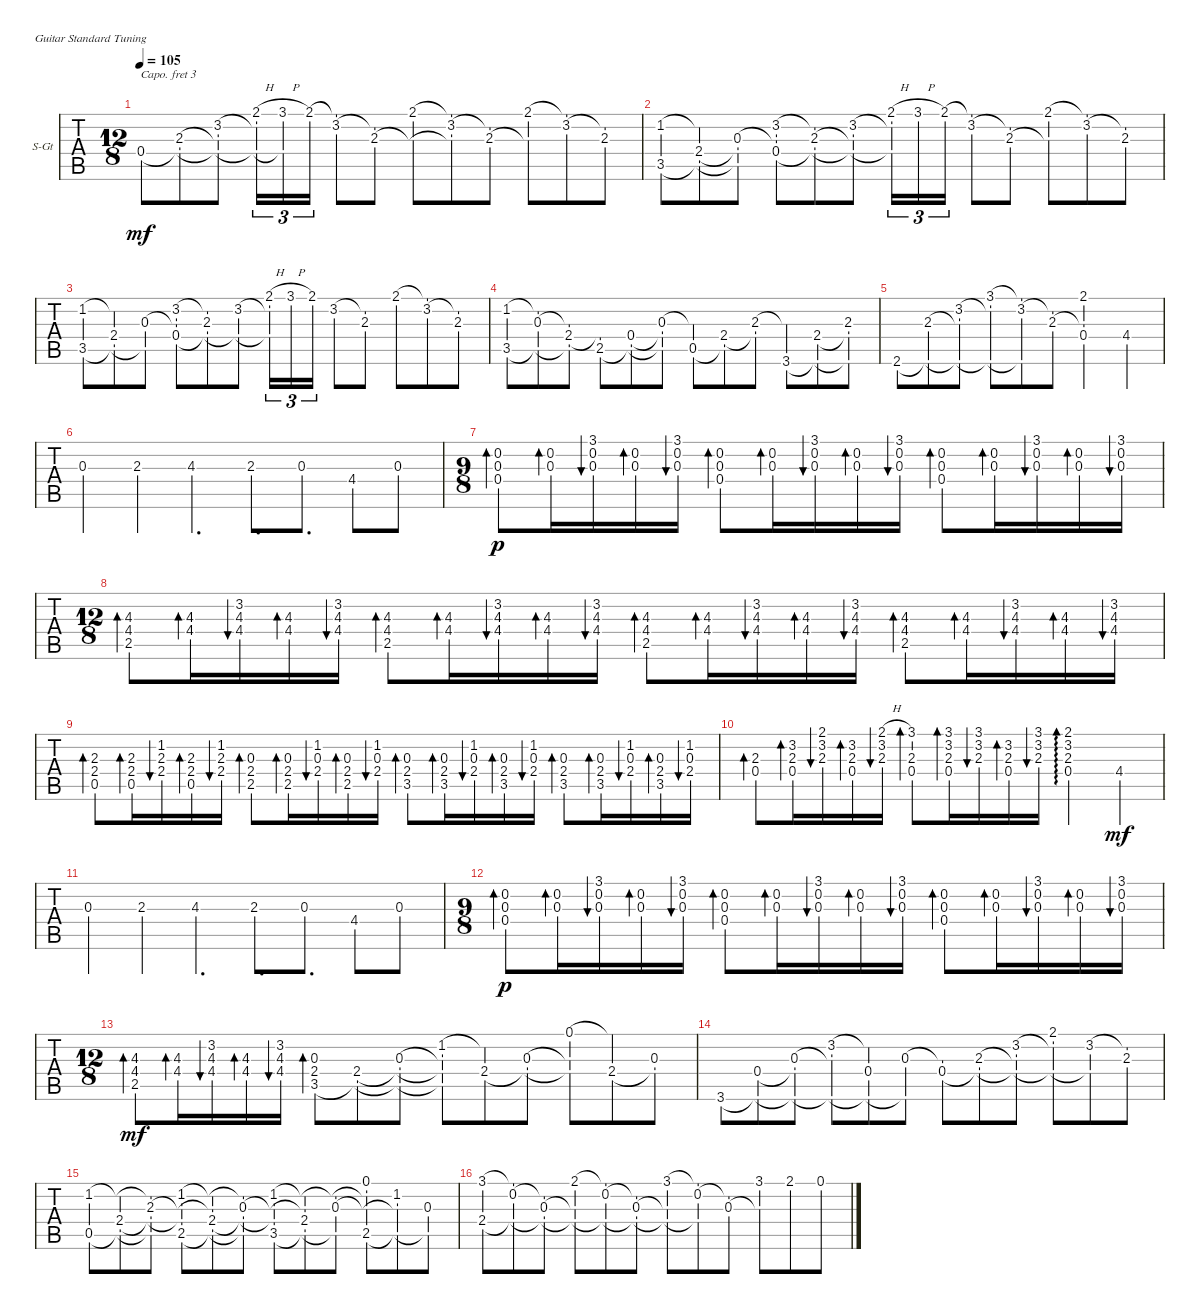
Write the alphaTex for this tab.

\defaultSystemsLayout 4
\bracketExtendMode groupsimilarinstruments
\firstSystemTrackNameOrientation horizontal
\otherSystemsTrackNameOrientation horizontal
\track ("Guitar" "S-Gt") {instrument acousticguitarsteel}
\staff {tabs}
\capo 3
\tuning (E4 B3 G3 D3 A2 E2)
\ts (12 8)
\tempo 105
\clef g2
\ks bb
0.4.8{dy mf} (2.3 0.4{t}).8 (3.2 0.4{t} 2.3{t}).8 (2.1{h} 0.4{t} 3.2{t}).16{tu (3 2)} (3.1{h} 0.4{t}).16{tu (3 2)} 2.1.16{tu (3 2)} (3.2 2.1{t}).8 (2.3 3.2{t}).8 (2.1 2.3{t}).8 (3.2 2.1{t} 2.3{t}).8 (2.3 3.2{t}).8 (2.1 2.3{t}).8 (3.2 2.1{t}).8 (2.3 3.2{t}).8 |
(1.2 3.5).8 (2.4 3.5{t} 1.2{t}).8 (0.3 3.5{t} 2.4{t}).8 (0.4 3.2 0.3{t}).8 (2.3 0.4{t} 3.2{t}).8 (3.2 0.4{t} 2.3{t}).8 (2.1{h} 0.4{t} 3.2{t}).16{tu (3 2)} 3.1{h}.16{tu (3 2)} 2.1.16{tu (3 2)} (3.2 2.1{t}).8 (2.3 3.2{t}).8 (2.1 2.3{t}).8 (3.2 2.1{t}).8 (2.3 3.2{t}).8 |
(1.2 3.5).8 (2.4 3.5{t} 1.2{t}).8 (0.3 3.5{t}).8 (0.4 3.2 0.3{t}).8 (2.3 0.4{t} 3.2{t}).8 (3.2 0.4{t}).8 (2.1{h} 0.4{t} 3.2{t}).16{tu (3 2)} 3.1{h}.16{tu (3 2)} 2.1.16{tu (3 2)} 3.2.8 (2.3 3.2{t}).8 2.1.8 (3.2 2.1{t}).8 (2.3 3.2{t}).8 |
(1.2 3.5).8 (0.3 3.5{t} 1.2{t}).8 (2.4 3.5{t} 0.3{t}).8 (2.5 2.4{t}).8 (0.4 2.5{t}).8 (0.3 0.4{t} 2.5{t}).8 (0.5 0.3{t}).8 (2.4 0.5{t}).8 (2.3 2.4{t}).8 (3.6 2.3{t}).8 (2.4 3.6{t}).8 (2.3 3.6{t} 2.4{t}).8 |
2.6.8 (2.3 2.6{t}).8 (3.2 2.6{t} 2.3{t}).8 (3.1 2.6{t} 3.2{t}).8 (3.2 2.6{t} 3.1{t}).8 (2.3 3.2{t}).8 (2.1 0.4 2.3{t}).2 4.4.4 |
0.3.4 2.3.4 4.3.4{d} 2.3.8{d} 0.3.8{d} 4.4.8 0.3.8 |
\ts (9 8)
(0.3 0.4 0.2).8{bd 59 dy p} (0.3 0.2).16{bd 58} (0.3 0.2 3.1).16{bu 57} (0.3 0.2).16{bd 57} (0.3 0.2 3.1).16{bu 57} (0.3 0.4 0.2).8{bd 56} (0.3 0.2).16{bd 55} (0.3 0.2 3.1).16{bu 54} (0.3 0.2).16{bd 54} (0.3 0.2 3.1).16{bu 54} (0.3 0.4 0.2).8{bd 56} (0.3 0.2).16{bd 55} (0.3 0.2 3.1).16{bu 54} (0.3 0.2).16{bd 54} (0.3 0.2 3.1).16{bu 54} |
\ts (12 8)
(2.5 4.4 4.3).8{bd 98} (4.4 4.3).16{bd 63} (4.4 4.3 3.2).16{bu 63} (4.4 4.3).16{bd 63} (4.4 4.3 3.2).16{bu 63} (2.5 4.4 4.3).8{bd 98} (4.4 4.3).16{bd 63} (4.4 4.3 3.2).16{bu 63} (4.4 4.3).16{bd 63} (4.4 4.3 3.2).16{bu 63} (2.5 4.4 4.3).8{bd 98} (4.4 4.3).16{bd 63} (4.4 4.3 3.2).16{bu 63} (4.4 4.3).16{bd 63} (4.4 4.3 3.2).16{bu 63} (2.5 4.4 4.3).8{bd 98} (4.4 4.3).16{bd 63} (4.4 4.3 3.2).16{bu 63} (4.4 4.3).16{bd 63} (4.4 4.3 3.2).16{bu 63} |
(0.5 2.4 2.3).8{bd 73} (0.5 2.4 2.3).16{bd 72} (1.2 2.3 2.4).16{bu 72} (2.3 2.4 0.5).16{bd 72} (2.4 2.3 1.2).16{bu 72} (2.5 2.4 0.3).8{bd 72} (0.3 2.4 2.5).16{bd 72} (1.2 0.3 2.4).16{bu 72} (0.3 2.4 2.5).16{bd 72} (2.4 0.3 1.2).16{bu 72} (3.5 2.4 0.3).8{bd 72} (3.5 2.4 0.3).16{bd 72} (1.2 0.3 2.4).16{bu 72} (3.5 2.4 0.3).16{bd 72} (1.2 0.3 2.4).16{bu 72} (3.5 2.4 0.3).8{bd 72} (3.5 2.4 0.3).16{bd 72} (1.2 0.3 2.4).16{bu 72} (3.5 2.4 0.3).16{bd 72} (1.2 0.3 2.4).16{bu 72} |
(0.4 2.3).8{bd 72} (0.4 2.3 3.2).16{bd 72} (3.2 2.3 2.1).16{bu 72} (0.4 2.3 3.2).16{bd 72} (3.2 2.3 2.1{h}).16{bu 72} (0.4 2.3 3.1).8{bd 72} (0.4 2.3 3.2 3.1).16{bd 72} (3.2 2.3 3.1).16{bu 72} (0.4 2.3 3.2).16{bd 72} (3.2 2.3 3.1).16{bu 72} (0.4 2.3 2.1 3.2).2{ad 343} 4.4.4{dy mf} |
0.3.4 2.3.4 4.3.4{d} 2.3.8{d} 0.3.8{d} 4.4.8 0.3.8 |
\ts (9 8)
(0.3 0.4 0.2).8{bd 59 dy p} (0.3 0.2).16{bd 58} (0.3 0.2 3.1).16{bu 57} (0.3 0.2).16{bd 57} (0.3 0.2 3.1).16{bu 57} (0.3 0.4 0.2).8{bd 56} (0.3 0.2).16{bd 55} (0.3 0.2 3.1).16{bu 54} (0.3 0.2).16{bd 54} (0.3 0.2 3.1).16{bu 54} (0.3 0.4 0.2).8{bd 56} (0.3 0.2).16{bd 55} (0.3 0.2 3.1).16{bu 54} (0.3 0.2).16{bd 54} (0.3 0.2 3.1).16{bu 54} |
\ts (12 8)
(2.5 4.4 4.3).8{bd 53 dy mf} (4.4 4.3).16{bd 52} (4.4 4.3 3.2).16{bu 51} (4.4 4.3).16{bd 51} (4.4 4.3 3.2).16{bu 51} (3.5 2.4 0.3).8{bd 51} (2.4 3.5{t}).8 (0.3 3.5{t} 2.4{t}).8 (1.2 3.5{t} 2.4{t} 0.3{t}).8 (2.4 1.2{t}).8 (0.3 2.4{t}).8 (0.1 2.4{t} 0.3{t}).8 (2.4 0.1{t}).8 (0.3 2.4{t}).8 |
3.6.8 (0.4 3.6{t}).8 (0.3 3.6{t} 0.4{t}).8 (3.2 3.6{t} 0.3{t}).8 (0.4 3.6{t} 3.2{t}).8 (0.3 3.6{t}).8 (0.4 0.3{t}).8 (2.3 0.4{t}).8 (3.2 0.4{t} 2.3{t}).8 (2.1 0.4{t} 3.2{t}).8 (3.2 0.4{t}).8 (2.3 3.2{t}).8 |
(0.5 1.2).8 (2.4 0.5{t} 1.2{t}).8 (2.3 0.5{t} 2.4{t} 1.2{t}).8 (2.5 1.2 2.4{t} 2.3{t}).8 (2.4 2.5{t} 2.3{t} 1.2{t}).8 (0.3 2.5{t} 2.4{t} 1.2{t}).8 (3.5 1.2 2.4{t} 0.3{t}).8 (2.4 3.5{t} 0.3{t} 1.2{t}).8 (0.3 3.5{t} 1.2{t}).8 (2.5 0.1 0.3{t} 1.2{t}).8 (1.2 2.5{t} 0.3{t}).8 (0.3 2.5{t}).8 |
(3.1 2.4).8 (0.2 2.4{t} 3.1{t}).8 (0.3 2.4{t} 0.2{t}).8 (2.1 2.4{t} 0.3{t}).8 (0.2 2.4{t} 2.1{t}).8 (0.3 2.4{t} 0.2{t}).8 (3.1 2.4{t} 0.3{t}).8 (0.2 2.4{t} 3.1{t}).8 (0.3 0.2{t}).8 (3.1 0.3{t}).8 2.1.8 0.1.8
